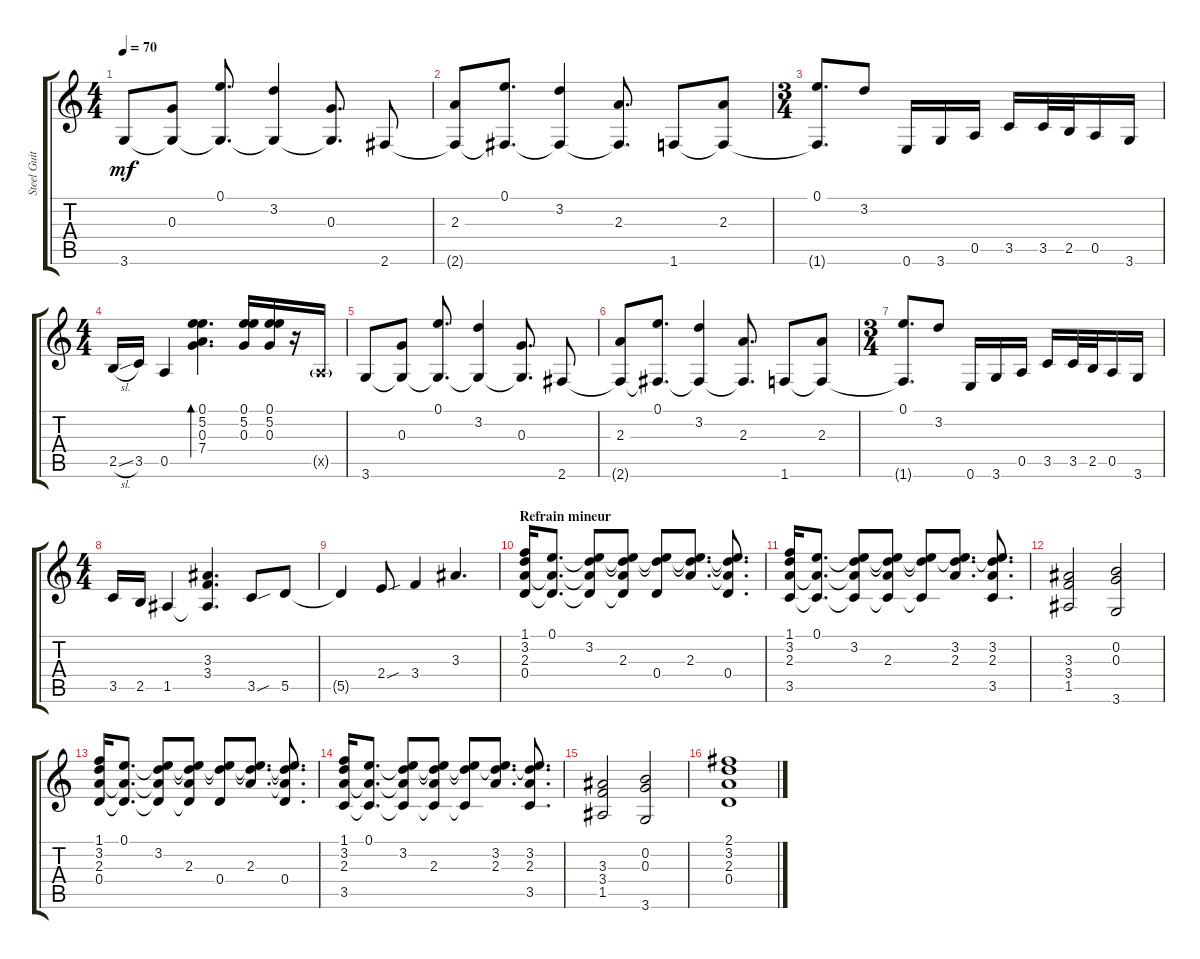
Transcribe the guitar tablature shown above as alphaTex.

\track ("Steel Guitar" "Steel Guit") {instrument acousticguitarsteel}
\staff {score tabs}
\tuning (E4 B3 G3 D3 A2 E2) {hide}
\ts (4 4)
\tempo 70
\clef g2
\ks c
3.6.8{dy mf} (0.3 3.6{t}).8 (0.1 3.6{t}).8{d} (3.2 3.6{t}).4 (0.3 3.6{t}).8{d} 2.6.8 |
(2.3 2.6{t}).8 (0.1 2.6{t}).8{d} (3.2 2.6{t}).4 (2.3 2.6{t}).8{d} 1.6.8 (2.3 1.6{t}).8 |
\ts (3 4)
(0.1 1.6{t}).8{d} 3.2.8 0.6.16 3.6.16 0.5.16 3.5.16 3.5.32 2.5.32 0.5.16 3.6.16 |
\ts (4 4)
2.5{sl}.16 3.5.16 0.5.4 (0.1 5.2 0.3 7.4).4{d bd 30} (0.1 5.2 0.3).16 (0.1 5.2 0.3).16 r.16 0.5{g x}.16 |
3.6.8 (0.3 3.6{t}).8 (0.1 3.6{t}).8{d} (3.2 3.6{t}).4 (0.3 3.6{t}).8{d} 2.6.8 |
(2.3 2.6{t}).8 (0.1 2.6{t}).8{d} (3.2 2.6{t}).4 (2.3 2.6{t}).8{d} 1.6.8 (2.3 1.6{t}).8 |
\ts (3 4)
(0.1 1.6{t}).8{d} 3.2.8 0.6.16 3.6.16 0.5.16 3.5.16 3.5.32 2.5.32 0.5.16 3.6.16 |
\ts (4 4)
3.5.16 2.5.16 1.5.4 (3.3 3.4 1.5{t}).4{d} 3.5{sou}.8 5.5.8 |
5.5{t}.4 2.4{sou}.8 3.4.4 3.3.4{d} |
\section ("" "Refrain mineur")
(1.1 3.2 2.3 0.4).16 (0.1 2.3{t} 0.4{t}).8{d} (0.1{t} 3.2 2.3{t} 0.4{t}).8 (0.1{t} 3.2{t} 2.3 0.4{t}).8 (0.1{t} 3.2{t} 0.4).8 (0.1{t} 3.2{t} 2.3).8{d} (0.1{t} 3.2{t} 2.3{t} 0.4).8{d} |
(1.1 3.2 2.3 3.5).16 (0.1 2.3{t} 3.5{t}).8{d} (0.1{t} 3.2 2.3{t} 3.5{t}).8 (0.1{t} 3.2{t} 2.3 3.5{t}).8 (0.1{t} 3.2{t} 3.5{t}).8 (0.1{t} 3.2 2.3).8{d} (0.1{t} 3.2 2.3 3.5).8{d} |
(3.3 3.4 1.5).2 (0.2 0.3 3.6).2 |
(1.1 3.2 2.3 0.4).16 (0.1 2.3{t} 0.4{t}).8{d} (0.1{t} 3.2 2.3{t} 0.4{t}).8 (0.1{t} 3.2{t} 2.3 0.4{t}).8 (0.1{t} 3.2{t} 0.4).8 (0.1{t} 3.2{t} 2.3).8{d} (0.1{t} 3.2{t} 2.3{t} 0.4).8{d} |
(1.1 3.2 2.3 3.5).16 (0.1 2.3{t} 3.5{t}).8{d} (0.1{t} 3.2 2.3{t} 3.5{t}).8 (0.1{t} 3.2{t} 2.3 3.5{t}).8 (0.1{t} 3.2{t} 3.5{t}).8 (0.1{t} 3.2 2.3).8{d} (0.1{t} 3.2 2.3 3.5).8{d} |
(3.3 3.4 1.5).2 (0.2 0.3 3.6).2 |
(2.1 3.2 2.3 0.4).1
